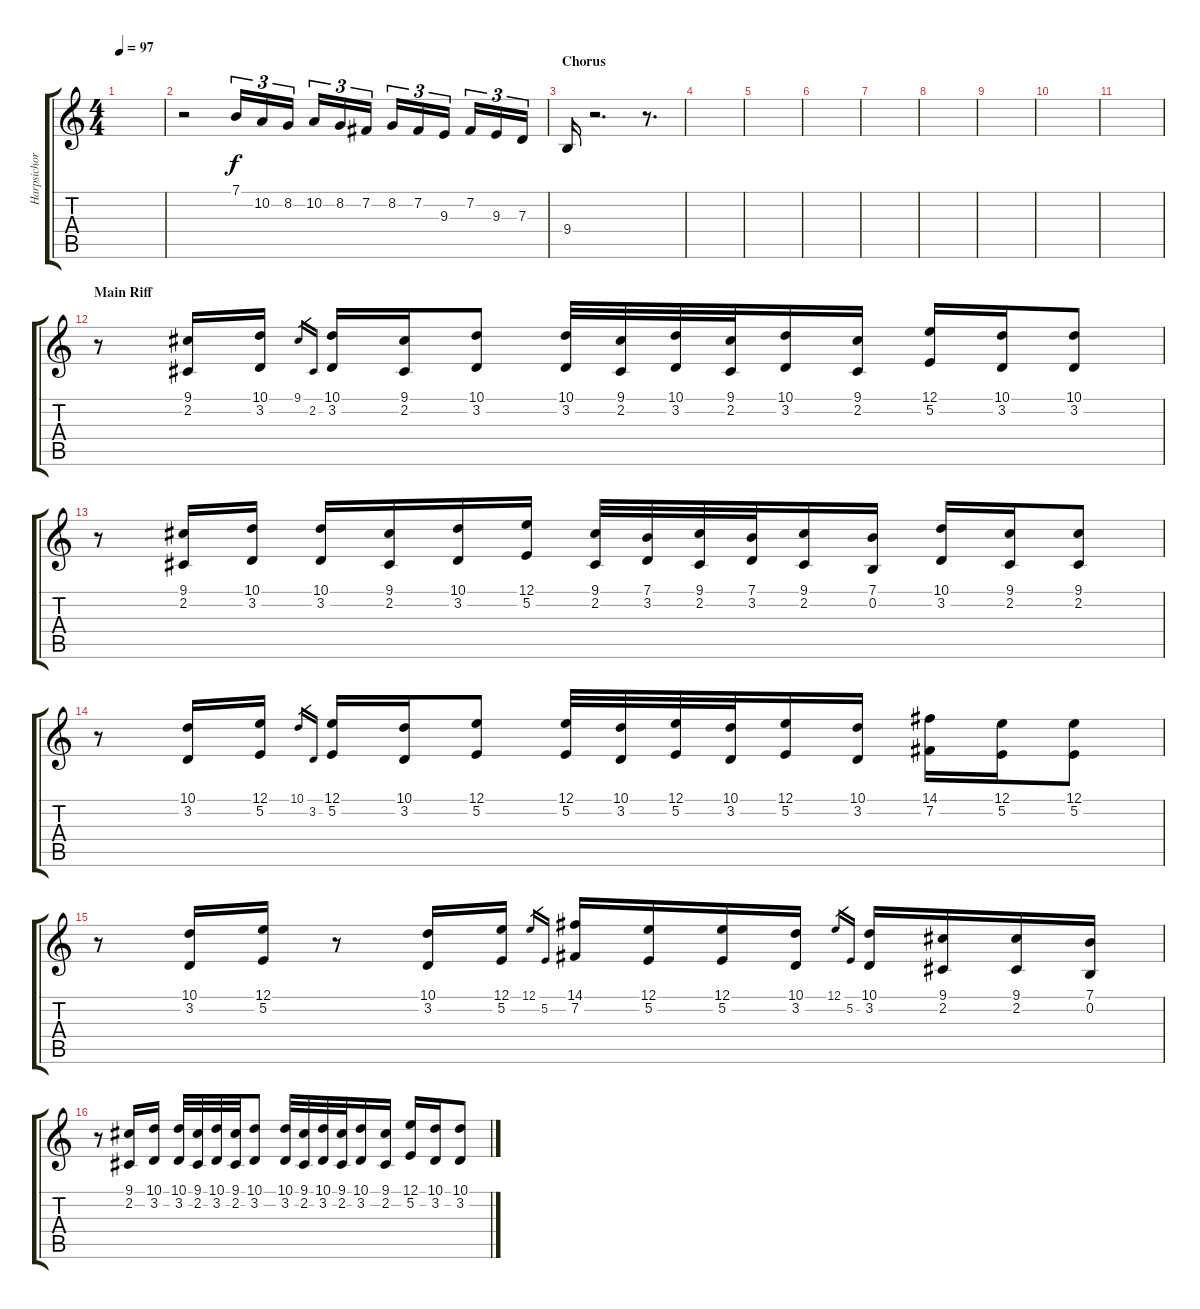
\track ("Harpsichord" "Harpsichor") {instrument harpsichord}
\staff {score tabs}
\tuning (E4 B3 G3 D3 A2 E2) {hide}
\ts (4 4)
\tempo 97
\clef g2
\ks c
|
r.2 7.1.16{tu (3 2)} 10.2.16{tu (3 2)} 8.2.16{tu (3 2)} 10.2.16{tu (3 2)} 8.2.16{tu (3 2)} 7.2.16{tu (3 2)} 8.2.16{tu (3 2)} 7.2.16{tu (3 2)} 9.3.16{tu (3 2)} 7.2.16{tu (3 2)} 9.3.16{tu (3 2)} 7.3.16{tu (3 2)} |
\section ("" "Chorus")
9.4.16 r.2{d} r.8{d} |
|
|
|
|
|
|
|
|
\section ("" "Main Riff")
r.8{volume 15 instrument harpsichord} (9.1 2.2).16 (10.1 3.2).16 9.1.16{gr} 2.2.16{gr} (10.1 3.2).16 (9.1 2.2).16 (10.1 3.2).8 (10.1 3.2).32 (9.1 2.2).32 (10.1 3.2).32 (9.1 2.2).32 (10.1 3.2).16 (9.1 2.2).16 (12.1 5.2).16 (10.1 3.2).16 (10.1 3.2).8 |
r.8 (9.1 2.2).16 (10.1 3.2).16 (10.1 3.2).16 (9.1 2.2).16 (10.1 3.2).16 (12.1 5.2).16 (9.1 2.2).32 (7.1 3.2).32 (9.1 2.2).32 (7.1 3.2).32 (9.1 2.2).16 (7.1 0.2).16 (10.1 3.2).16 (9.1 2.2).16 (9.1 2.2).8 |
r.8 (10.1 3.2).16 (12.1 5.2).16 10.1.16{gr} 3.2.16{gr} (12.1 5.2).16 (10.1 3.2).16 (12.1 5.2).8 (12.1 5.2).32 (10.1 3.2).32 (12.1 5.2).32 (10.1 3.2).32 (12.1 5.2).16 (10.1 3.2).16 (14.1 7.2).16 (12.1 5.2).16 (12.1 5.2).8 |
r.8 (10.1 3.2).16 (12.1 5.2).16 r.8 (10.1 3.2).16 (12.1 5.2).16 12.1.16{gr} 5.2.16{gr} (14.1 7.2).16 (12.1 5.2).16 (12.1 5.2).16 (10.1 3.2).16 12.1.16{gr} 5.2.16{gr} (10.1 3.2).16 (9.1 2.2).16 (9.1 2.2).16 (7.1 0.2).16 |
r.8{volume 15 instrument harpsichord} (9.1 2.2).16 (10.1 3.2).16 (10.1 3.2).32 (9.1 2.2).32 (10.1 3.2).32 (9.1 2.2).32 (10.1 3.2).8 (10.1 3.2).32 (9.1 2.2).32 (10.1 3.2).32 (9.1 2.2).32 (10.1 3.2).16 (9.1 2.2).16 (12.1 5.2).16 (10.1 3.2).16 (10.1 3.2).8
